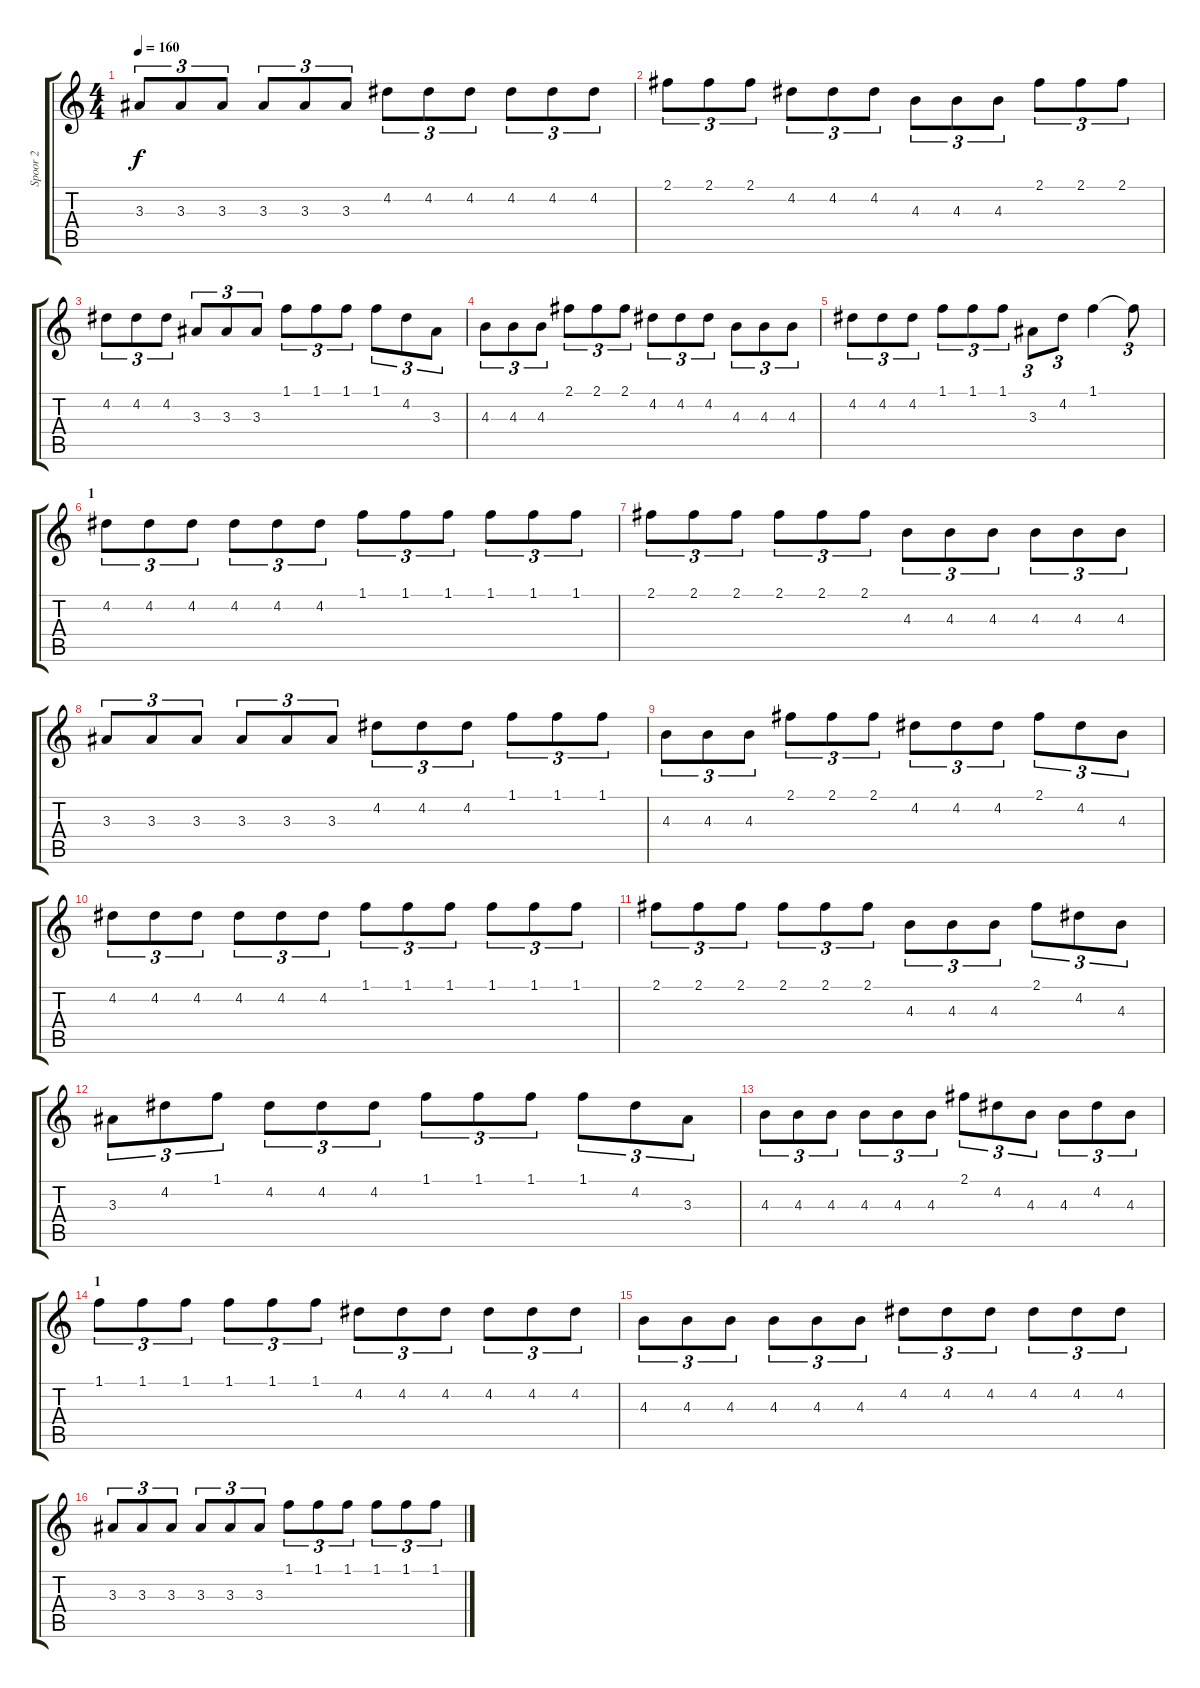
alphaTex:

\track ("Spoor 2" "Spoor 2") {instrument overdrivenguitar}
\staff {score tabs}
\tuning (E4 B3 G3 D3 A2 E2) {hide}
\ts (4 4)
\tempo 160
\clef g2
\ks c
3.3.8{tu (3 2) dy f} 3.3.8{tu (3 2)} 3.3.8{tu (3 2)} 3.3.8{tu (3 2)} 3.3.8{tu (3 2)} 3.3.8{tu (3 2)} 4.2.8{tu (3 2)} 4.2.8{tu (3 2)} 4.2.8{tu (3 2)} 4.2.8{tu (3 2)} 4.2.8{tu (3 2)} 4.2.8{tu (3 2)} |
2.1.8{tu (3 2)} 2.1.8{tu (3 2)} 2.1.8{tu (3 2)} 4.2.8{tu (3 2)} 4.2.8{tu (3 2)} 4.2.8{tu (3 2)} 4.3.8{tu (3 2)} 4.3.8{tu (3 2)} 4.3.8{tu (3 2)} 2.1.8{tu (3 2)} 2.1.8{tu (3 2)} 2.1.8{tu (3 2)} |
4.2.8{tu (3 2)} 4.2.8{tu (3 2)} 4.2.8{tu (3 2)} 3.3.8{tu (3 2)} 3.3.8{tu (3 2)} 3.3.8{tu (3 2)} 1.1.8{tu (3 2)} 1.1.8{tu (3 2)} 1.1.8{tu (3 2)} 1.1.8{tu (3 2)} 4.2.8{tu (3 2)} 3.3.8{tu (3 2)} |
4.3.8{tu (3 2)} 4.3.8{tu (3 2)} 4.3.8{tu (3 2)} 2.1.8{tu (3 2)} 2.1.8{tu (3 2)} 2.1.8{tu (3 2)} 4.2.8{tu (3 2)} 4.2.8{tu (3 2)} 4.2.8{tu (3 2)} 4.3.8{tu (3 2)} 4.3.8{tu (3 2)} 4.3.8{tu (3 2)} |
4.2.8{tu (3 2)} 4.2.8{tu (3 2)} 4.2.8{tu (3 2)} 1.1.8{tu (3 2)} 1.1.8{tu (3 2)} 1.1.8{tu (3 2)} 3.3.8{tu (3 2)} 4.2.8{tu (3 2)} 1.1.4 1.1{t}.8{tu (3 2)} |
\section ("" "1")
4.2.8{tu (3 2) instrument electricguitarmuted} 4.2.8{tu (3 2)} 4.2.8{tu (3 2)} 4.2.8{tu (3 2)} 4.2.8{tu (3 2)} 4.2.8{tu (3 2)} 1.1.8{tu (3 2)} 1.1.8{tu (3 2)} 1.1.8{tu (3 2)} 1.1.8{tu (3 2)} 1.1.8{tu (3 2)} 1.1.8{tu (3 2)} |
2.1.8{tu (3 2)} 2.1.8{tu (3 2)} 2.1.8{tu (3 2)} 2.1.8{tu (3 2)} 2.1.8{tu (3 2)} 2.1.8{tu (3 2)} 4.3.8{tu (3 2)} 4.3.8{tu (3 2)} 4.3.8{tu (3 2)} 4.3.8{tu (3 2)} 4.3.8{tu (3 2)} 4.3.8{tu (3 2)} |
3.3.8{tu (3 2)} 3.3.8{tu (3 2)} 3.3.8{tu (3 2)} 3.3.8{tu (3 2)} 3.3.8{tu (3 2)} 3.3.8{tu (3 2)} 4.2.8{tu (3 2)} 4.2.8{tu (3 2)} 4.2.8{tu (3 2)} 1.1.8{tu (3 2)} 1.1.8{tu (3 2)} 1.1.8{tu (3 2)} |
4.3.8{tu (3 2)} 4.3.8{tu (3 2)} 4.3.8{tu (3 2)} 2.1.8{tu (3 2)} 2.1.8{tu (3 2)} 2.1.8{tu (3 2)} 4.2.8{tu (3 2)} 4.2.8{tu (3 2)} 4.2.8{tu (3 2)} 2.1.8{tu (3 2)} 4.2.8{tu (3 2)} 4.3.8{tu (3 2)} |
4.2.8{tu (3 2)} 4.2.8{tu (3 2)} 4.2.8{tu (3 2)} 4.2.8{tu (3 2)} 4.2.8{tu (3 2)} 4.2.8{tu (3 2)} 1.1.8{tu (3 2)} 1.1.8{tu (3 2)} 1.1.8{tu (3 2)} 1.1.8{tu (3 2)} 1.1.8{tu (3 2)} 1.1.8{tu (3 2)} |
2.1.8{tu (3 2)} 2.1.8{tu (3 2)} 2.1.8{tu (3 2)} 2.1.8{tu (3 2)} 2.1.8{tu (3 2)} 2.1.8{tu (3 2)} 4.3.8{tu (3 2)} 4.3.8{tu (3 2)} 4.3.8{tu (3 2)} 2.1.8{tu (3 2)} 4.2.8{tu (3 2)} 4.3.8{tu (3 2)} |
3.3.8{tu (3 2)} 4.2.8{tu (3 2)} 1.1.8{tu (3 2)} 4.2.8{tu (3 2)} 4.2.8{tu (3 2)} 4.2.8{tu (3 2)} 1.1.8{tu (3 2)} 1.1.8{tu (3 2)} 1.1.8{tu (3 2)} 1.1.8{tu (3 2)} 4.2.8{tu (3 2)} 3.3.8{tu (3 2)} |
4.3.8{tu (3 2)} 4.3.8{tu (3 2)} 4.3.8{tu (3 2)} 4.3.8{tu (3 2)} 4.3.8{tu (3 2)} 4.3.8{tu (3 2)} 2.1.8{tu (3 2)} 4.2.8{tu (3 2)} 4.3.8{tu (3 2)} 4.3.8{tu (3 2)} 4.2.8{tu (3 2)} 4.3.8{tu (3 2)} |
\section ("" "1")
1.1.8{tu (3 2)} 1.1.8{tu (3 2)} 1.1.8{tu (3 2)} 1.1.8{tu (3 2)} 1.1.8{tu (3 2)} 1.1.8{tu (3 2)} 4.2.8{tu (3 2)} 4.2.8{tu (3 2)} 4.2.8{tu (3 2)} 4.2.8{tu (3 2)} 4.2.8{tu (3 2)} 4.2.8{tu (3 2)} |
4.3.8{tu (3 2)} 4.3.8{tu (3 2)} 4.3.8{tu (3 2)} 4.3.8{tu (3 2)} 4.3.8{tu (3 2)} 4.3.8{tu (3 2)} 4.2.8{tu (3 2)} 4.2.8{tu (3 2)} 4.2.8{tu (3 2)} 4.2.8{tu (3 2)} 4.2.8{tu (3 2)} 4.2.8{tu (3 2)} |
3.3.8{tu (3 2)} 3.3.8{tu (3 2)} 3.3.8{tu (3 2)} 3.3.8{tu (3 2)} 3.3.8{tu (3 2)} 3.3.8{tu (3 2)} 1.1.8{tu (3 2)} 1.1.8{tu (3 2)} 1.1.8{tu (3 2)} 1.1.8{tu (3 2)} 1.1.8{tu (3 2)} 1.1.8{tu (3 2)}
